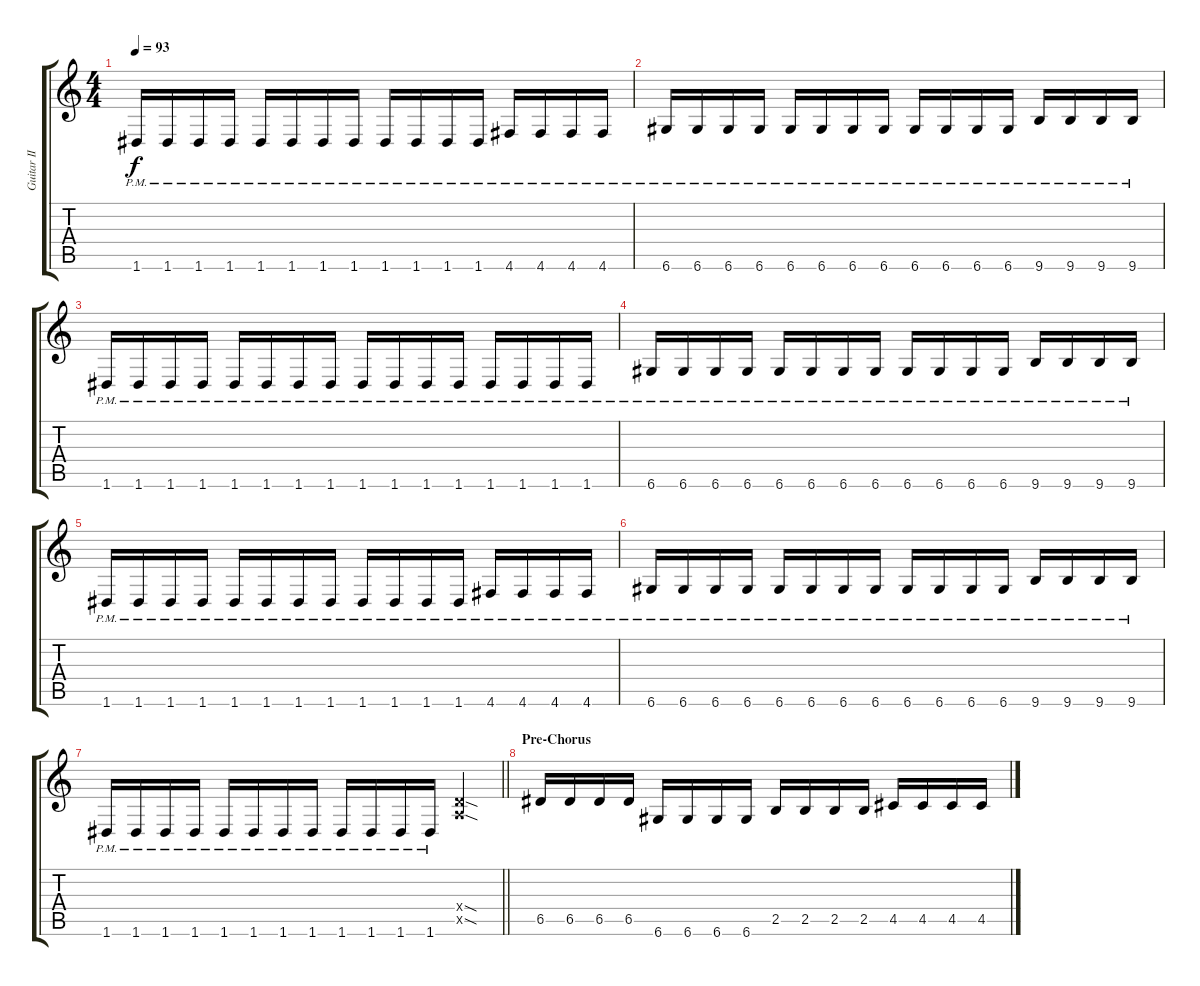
\track ("Guitar II" "Guitar II") {instrument overdrivenguitar}
\staff {score tabs}
\tuning (E4 B3 G3 D3 A2 D2) {hide}
\ts (4 4)
\tempo 93
\clef g2
\ks c
1.6{pm}.16{dy f} 1.6{pm}.16 1.6{pm}.16 1.6{pm}.16 1.6{pm}.16 1.6{pm}.16 1.6{pm}.16 1.6{pm}.16 1.6{pm}.16 1.6{pm}.16 1.6{pm}.16 1.6{pm}.16 4.6{pm}.16 4.6{pm}.16 4.6{pm}.16 4.6{pm}.16 |
6.6{pm}.16 6.6{pm}.16 6.6{pm}.16 6.6{pm}.16 6.6{pm}.16 6.6{pm}.16 6.6{pm}.16 6.6{pm}.16 6.6{pm}.16 6.6{pm}.16 6.6{pm}.16 6.6{pm}.16 9.6{pm}.16 9.6{pm}.16 9.6{pm}.16 9.6{pm}.16 |
1.6{pm}.16 1.6{pm}.16 1.6{pm}.16 1.6{pm}.16 1.6{pm}.16 1.6{pm}.16 1.6{pm}.16 1.6{pm}.16 1.6{pm}.16 1.6{pm}.16 1.6{pm}.16 1.6{pm}.16 1.6{pm}.16 1.6{pm}.16 1.6{pm}.16 1.6{pm}.16 |
6.6{pm}.16 6.6{pm}.16 6.6{pm}.16 6.6{pm}.16 6.6{pm}.16 6.6{pm}.16 6.6{pm}.16 6.6{pm}.16 6.6{pm}.16 6.6{pm}.16 6.6{pm}.16 6.6{pm}.16 9.6{pm}.16 9.6{pm}.16 9.6{pm}.16 9.6{pm}.16 |
1.6{pm}.16 1.6{pm}.16 1.6{pm}.16 1.6{pm}.16 1.6{pm}.16 1.6{pm}.16 1.6{pm}.16 1.6{pm}.16 1.6{pm}.16 1.6{pm}.16 1.6{pm}.16 1.6{pm}.16 4.6{pm}.16 4.6{pm}.16 4.6{pm}.16 4.6{pm}.16 |
6.6{pm}.16 6.6{pm}.16 6.6{pm}.16 6.6{pm}.16 6.6{pm}.16 6.6{pm}.16 6.6{pm}.16 6.6{pm}.16 6.6{pm}.16 6.6{pm}.16 6.6{pm}.16 6.6{pm}.16 9.6{pm}.16 9.6{pm}.16 9.6{pm}.16 9.6{pm}.16 |
\barLineRight lightlight
1.6{pm}.16 1.6{pm}.16 1.6{pm}.16 1.6{pm}.16 1.6{pm}.16 1.6{pm}.16 1.6{pm}.16 1.6{pm}.16 1.6{pm}.16 1.6{pm}.16 1.6{pm}.16 1.6{pm}.16 (0.4{sod x} 0.5{sod x}).4 |
\section ("" "Pre-Chorus")
6.5.16 6.5.16 6.5.16 6.5.16 6.6.16 6.6.16 6.6.16 6.6.16 2.5.16 2.5.16 2.5.16 2.5.16 4.5.16 4.5.16 4.5.16 4.5.16
